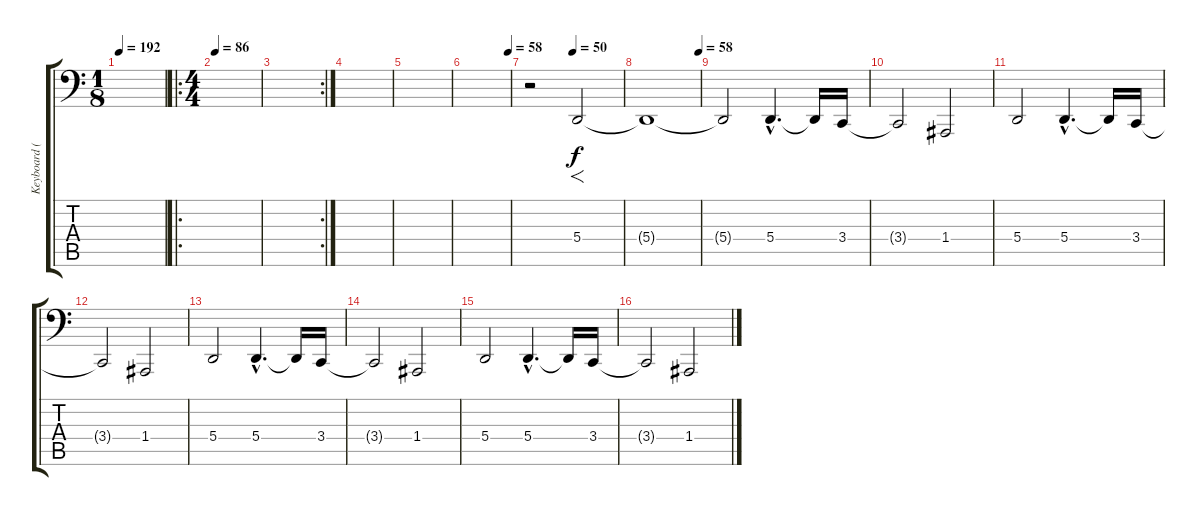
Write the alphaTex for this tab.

\track ("Keyboard (Low Note)" "Keyboard (") {instrument stringensemble1}
\staff {score tabs}
\tuning (C3 G2 D2 A1 E1 B0) {hide}
\ts (1 8)
\tempo 192
\tempo 86
\tempo 192
\clef f4
\ks c
|
\ro
\ts (4 4)
\tempo 86
|
\rc 2
|
|
|
\tempo (58 0.96875)
|
\tempo (50 0.46875)
r.2 5.4.2{f} |
\tempo (58 0.984375)
5.4{t}.1 |
5.4{t}.2 5.4{hac}.4{d} 5.4{t}.16 3.4.16 |
3.4{t}.2 1.4.2 |
5.4.2 5.4{hac}.4{d} 5.4{t}.16 3.4.16 |
3.4{t}.2 1.4.2 |
5.4.2 5.4{hac}.4{d} 5.4{t}.16 3.4.16 |
3.4{t}.2 1.4.2 |
5.4.2 5.4{hac}.4{d} 5.4{t}.16 3.4.16 |
3.4{t}.2 1.4.2
